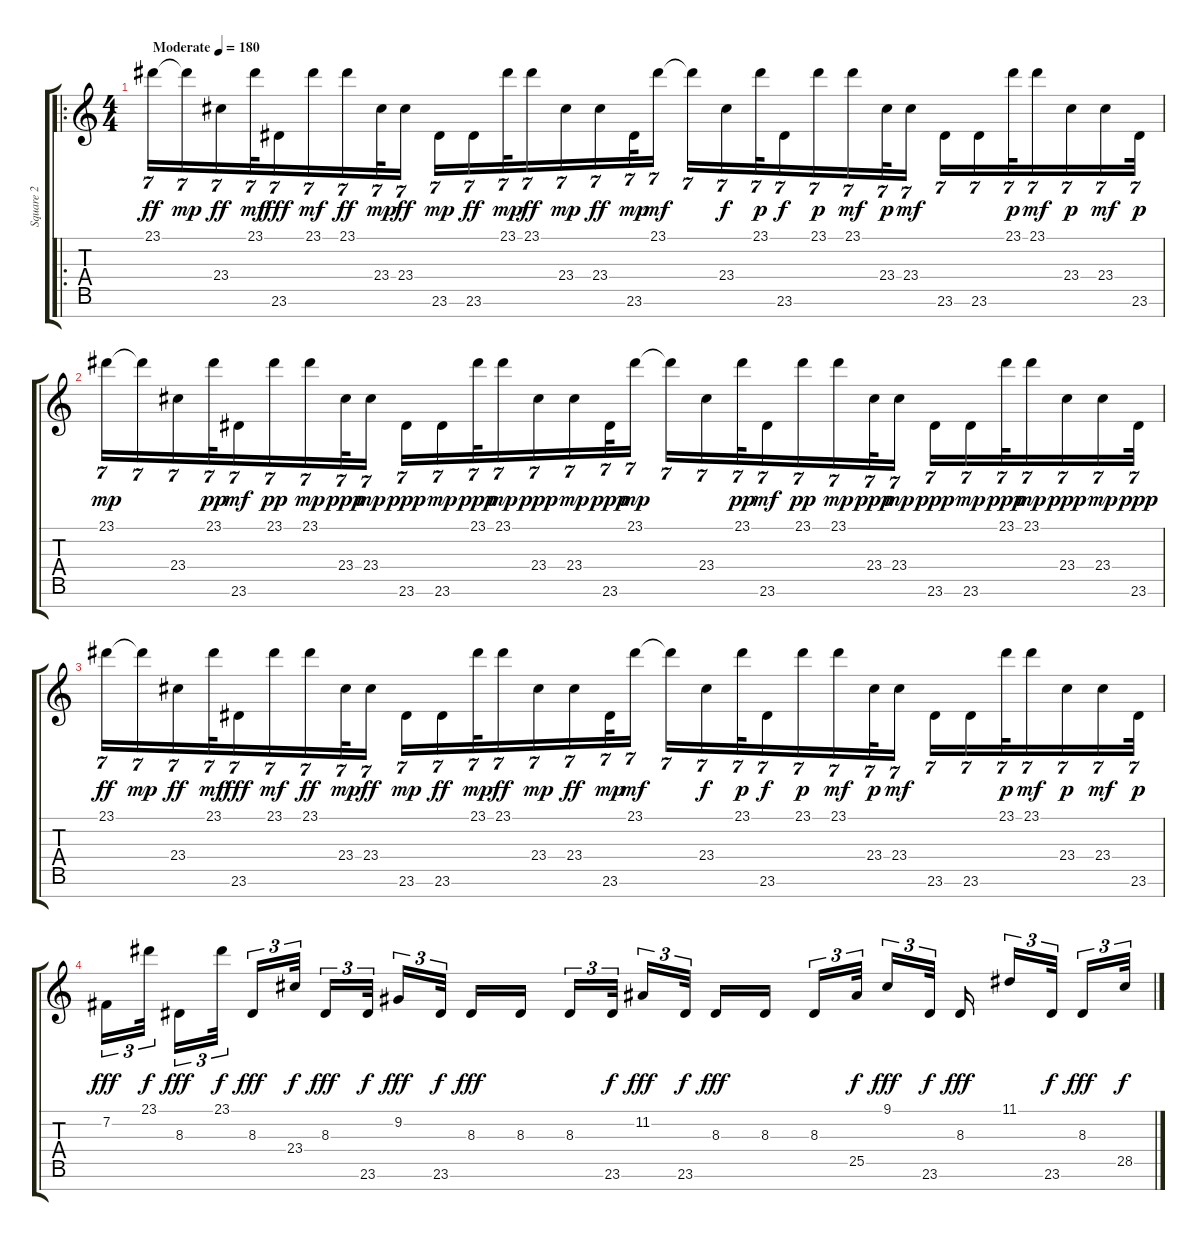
\track ("Square 2" "Square 2") {instrument lead1square}
\staff {score tabs}
\tuning (E4 B3 G3 D3 A2 E2 B1) {hide}
\ro
\ts (4 4)
\tempo (180 "Moderate")
\clef g2
\ks c
23.1.16{tu (7 4) dy ff instrument lead1square} 23.1{t}.16{tu (7 4) dy mp} 23.4.16{tu (7 4) dy ff} 23.1.32{tu (7 4) dy mf beam splitsecondary} 23.6.16{tu (7 4) dy fff} 23.1.16{tu (7 4) dy mf} 23.1.16{tu (7 4) dy ff} 23.4.32{tu (7 4) dy mp} 23.4.16{tu (7 4) dy ff} 23.6.16{tu (7 4) dy mp} 23.6.16{tu (7 4) dy ff} 23.1.32{tu (7 4) dy mp beam splitsecondary} 23.1.16{tu (7 4) dy ff} 23.4.16{tu (7 4) dy mp} 23.4.16{tu (7 4) dy ff} 23.6.32{tu (7 4) dy mp} 23.1.16{tu (7 4) dy mf} 23.1{t}.16{tu (7 4)} 23.4.16{tu (7 4) dy f} 23.1.32{tu (7 4) dy p beam splitsecondary} 23.6.16{tu (7 4) dy f} 23.1.16{tu (7 4) dy p} 23.1.16{tu (7 4) dy mf} 23.4.32{tu (7 4) dy p} 23.4.16{tu (7 4) dy mf} 23.6.16{tu (7 4)} 23.6.16{tu (7 4)} 23.1.32{tu (7 4) dy p beam splitsecondary} 23.1.16{tu (7 4) dy mf} 23.4.16{tu (7 4) dy p} 23.4.16{tu (7 4) dy mf} 23.6.32{tu (7 4) dy p} |
23.1.16{tu (7 4) dy mp} 23.1{t}.16{tu (7 4)} 23.4.16{tu (7 4)} 23.1.32{tu (7 4) dy pp beam splitsecondary} 23.6.16{tu (7 4) dy mf} 23.1.16{tu (7 4) dy pp} 23.1.16{tu (7 4) dy mp} 23.4.32{tu (7 4) dy ppp} 23.4.16{tu (7 4) dy mp} 23.6.16{tu (7 4) dy ppp} 23.6.16{tu (7 4) dy mp} 23.1.32{tu (7 4) dy ppp beam splitsecondary} 23.1.16{tu (7 4) dy mp} 23.4.16{tu (7 4) dy ppp} 23.4.16{tu (7 4) dy mp} 23.6.32{tu (7 4) dy ppp} 23.1.16{tu (7 4) dy mp} 23.1{t}.16{tu (7 4)} 23.4.16{tu (7 4)} 23.1.32{tu (7 4) dy pp beam splitsecondary} 23.6.16{tu (7 4) dy mf} 23.1.16{tu (7 4) dy pp} 23.1.16{tu (7 4) dy mp} 23.4.32{tu (7 4) dy ppp} 23.4.16{tu (7 4) dy mp} 23.6.16{tu (7 4) dy ppp} 23.6.16{tu (7 4) dy mp} 23.1.32{tu (7 4) dy ppp beam splitsecondary} 23.1.16{tu (7 4) dy mp} 23.4.16{tu (7 4) dy ppp} 23.4.16{tu (7 4) dy mp} 23.6.32{tu (7 4) dy ppp} |
23.1.16{tu (7 4) dy ff} 23.1{t}.16{tu (7 4) dy mp} 23.4.16{tu (7 4) dy ff} 23.1.32{tu (7 4) dy mf beam splitsecondary} 23.6.16{tu (7 4) dy fff} 23.1.16{tu (7 4) dy mf} 23.1.16{tu (7 4) dy ff} 23.4.32{tu (7 4) dy mp} 23.4.16{tu (7 4) dy ff} 23.6.16{tu (7 4) dy mp} 23.6.16{tu (7 4) dy ff} 23.1.32{tu (7 4) dy mp beam splitsecondary} 23.1.16{tu (7 4) dy ff} 23.4.16{tu (7 4) dy mp} 23.4.16{tu (7 4) dy ff} 23.6.32{tu (7 4) dy mp} 23.1.16{tu (7 4) dy mf} 23.1{t}.16{tu (7 4)} 23.4.16{tu (7 4) dy f} 23.1.32{tu (7 4) dy p beam splitsecondary} 23.6.16{tu (7 4) dy f} 23.1.16{tu (7 4) dy p} 23.1.16{tu (7 4) dy mf} 23.4.32{tu (7 4) dy p} 23.4.16{tu (7 4) dy mf} 23.6.16{tu (7 4)} 23.6.16{tu (7 4)} 23.1.32{tu (7 4) dy p beam splitsecondary} 23.1.16{tu (7 4) dy mf} 23.4.16{tu (7 4) dy p} 23.4.16{tu (7 4) dy mf} 23.6.32{tu (7 4) dy p} |
7.2.16{tu (3 2) dy fff} 23.1.32{tu (3 2) dy f beam splitsecondary} 8.3.16{tu (3 2) dy fff} 23.1.32{tu (3 2) dy f beam splitsecondary} 8.3.16{tu (3 2) dy fff} 23.4.32{tu (3 2) dy f beam splitsecondary} 8.3.16{tu (3 2) dy fff} 23.6.32{tu (3 2) dy f} 9.2.16{tu (3 2) dy fff} 23.6.32{tu (3 2) dy f beam splitsecondary} 8.3.16{dy fff} 8.3.16{beam splitsecondary} 8.3.16{tu (3 2)} 23.6.32{tu (3 2) dy f} 11.2.16{tu (3 2) dy fff} 23.6.32{tu (3 2) dy f beam splitsecondary} 8.3.16{dy fff} 8.3.16{beam splitsecondary} 8.3.16{tu (3 2)} 25.5.32{tu (3 2) dy f} 9.1.16{tu (3 2) dy fff} 23.6.32{tu (3 2) dy f beam splitsecondary} 8.3.16{dy fff beam splitsecondary} 11.1.16{tu (3 2)} 23.6.32{tu (3 2) dy f beam splitsecondary} 8.3.16{tu (3 2) dy fff} 28.5.32{tu (3 2) dy f}
